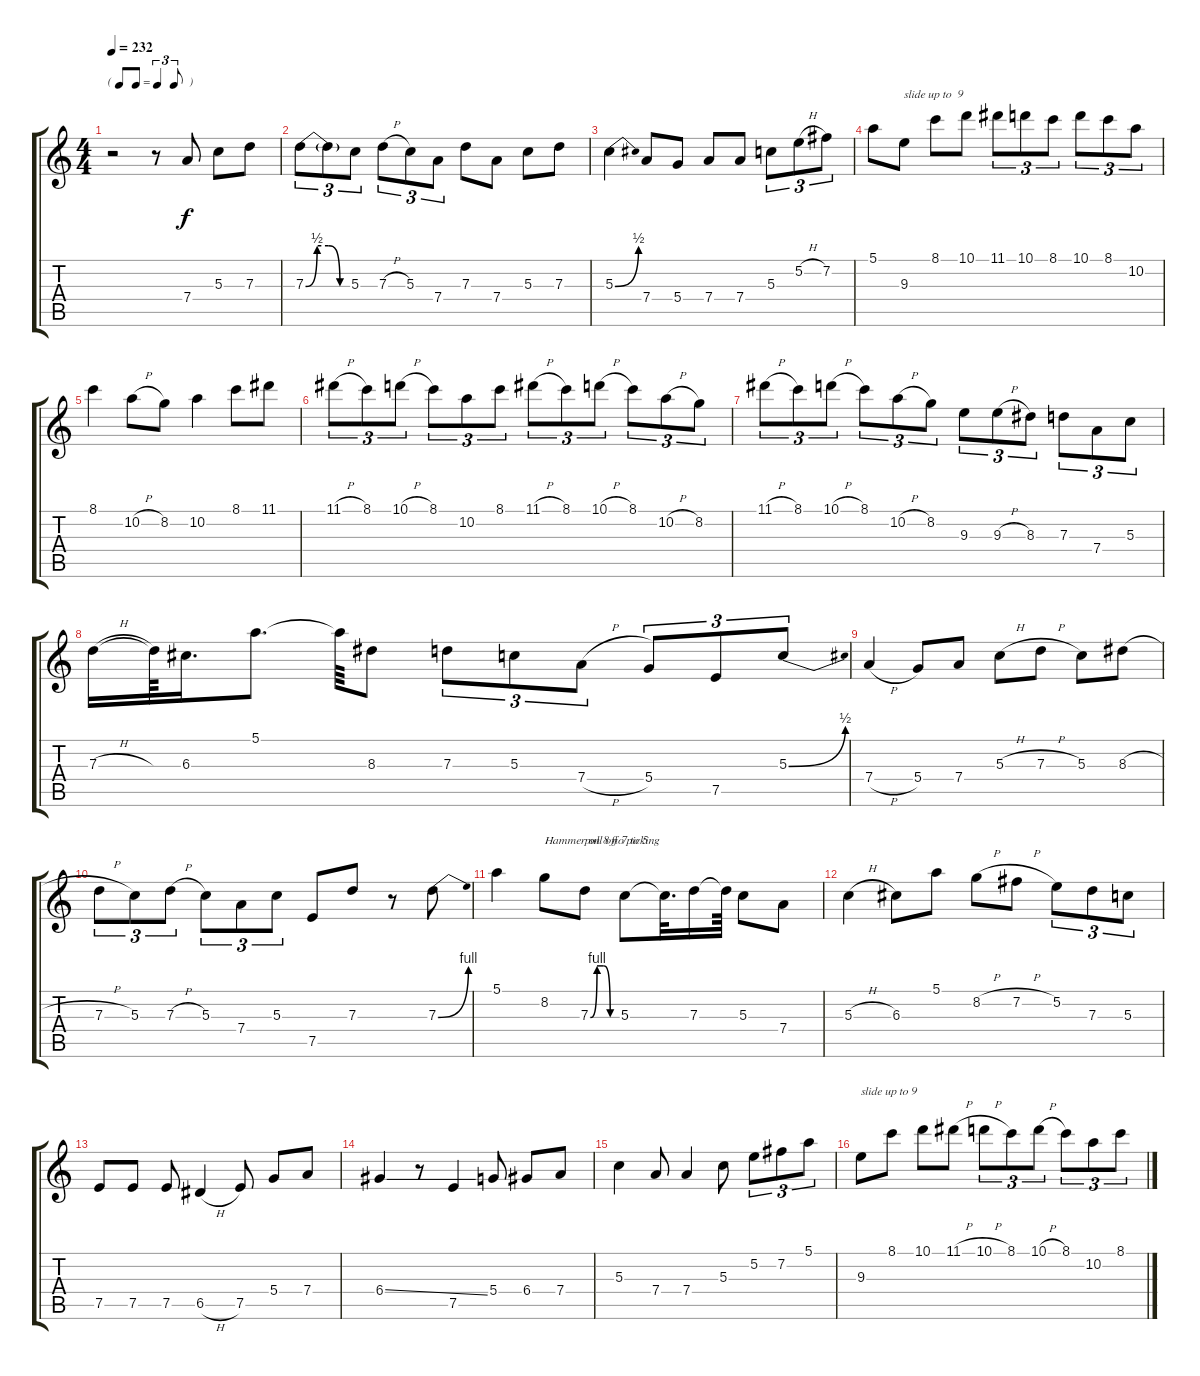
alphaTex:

\track "" {instrument overdrivenguitar}
\staff {score tabs}
\tuning (E4 B3 G3 D3 A2 E2) {hide}
\ts (4 4)
\tf triplet8th
\tempo 232
\clef g2
\ks c
r.2{dy f instrument overdrivenguitar} r.8 7.4.8 5.3.8 7.3.8 |
7.3{be (custom 0 0 15 2 30 2 45 0 60 0)}.8{tu (3 2)} 7.3{t}.8{tu (3 2)} 5.3.8{tu (3 2)} 7.3{h}.8{tu (3 2)} 5.3.8{tu (3 2)} 7.4.8{tu (3 2)} 7.3.8 7.4.8 5.3.8 7.3.8 |
5.3{be (bend 0 0 60 2)}.4 7.4.8 5.4.8 7.4.8 7.4.8 5.3.8{tu (3 2)} 5.2{h}.8{tu (3 2)} 7.2.8{tu (3 2)} |
5.1.8 9.3.8{txt "slide up to  9"} 8.1.8 10.1.8 11.1.8{tu (3 2)} 10.1.8{tu (3 2)} 8.1.8{tu (3 2)} 10.1.8{tu (3 2)} 8.1.8{tu (3 2)} 10.2.8{tu (3 2)} |
8.1.4 10.2{h}.8 8.2.8 10.2.4 8.1.8 11.1.8 |
11.1{h}.8{tu (3 2)} 8.1.8{tu (3 2)} 10.1{h}.8{tu (3 2)} 8.1.8{tu (3 2)} 10.2.8{tu (3 2)} 8.1.8{tu (3 2)} 11.1{h}.8{tu (3 2)} 8.1.8{tu (3 2)} 10.1{h}.8{tu (3 2)} 8.1.8{tu (3 2)} 10.2{h}.8{tu (3 2)} 8.2.8{tu (3 2)} |
11.1{h}.8{tu (3 2)} 8.1.8{tu (3 2)} 10.1{h}.8{tu (3 2)} 8.1.8{tu (3 2)} 10.2{h}.8{tu (3 2)} 8.2.8{tu (3 2)} 9.3.8{tu (3 2)} 9.3{h}.8{tu (3 2)} 8.3.8{tu (3 2)} 7.3.8{tu (3 2)} 7.4.8{tu (3 2)} 5.3.8{tu (3 2)} |
7.3{h}.16 7.3{t}.64 6.3.16{d} 5.1.8{d} 5.1{t}.64 8.3.8 7.3.8{tu (3 2)} 5.3.8{tu (3 2)} 7.4{h}.8{tu (3 2)} 5.4.8{tu (3 2)} 7.5.8{tu (3 2)} 5.3{be (bend 0 0 60 2)}.8{tu (3 2)} |
7.4{h}.4 5.4.8 7.4.8 5.3{h}.8 7.3{h}.8 5.3.8 8.3{h}.8 |
7.3{h}.8{tu (3 2)} 5.3.8{tu (3 2)} 7.3{h}.8{tu (3 2)} 5.3.8{tu (3 2)} 7.4.8{tu (3 2)} 5.3.8{tu (3 2)} 7.5.8 7.3.8 r.8 7.3{be (bend 0 0 60 4)}.8 |
5.1.4 8.2.8{txt "Hammer on 8 no picking"} 7.3{be (custom 0 0 15 4 30 4 45 0 60 0)}.8{txt "pull off 7 to 5"} 5.3.8 5.3{t}.32{d} 7.3.16 7.3{t}.64 5.3.8 7.4.8 |
5.3{h}.4 6.3.8 5.1.8 8.2{h}.8 7.2{h}.8 5.2.8{tu (3 2)} 7.3.8{tu (3 2)} 5.3.8{tu (3 2)} |
7.5.8 7.5.8 7.5.8 6.5{h}.4 7.5.8 5.4.8 7.4.8 |
6.4{ss}.4 r.8 7.5.4 5.4.8 6.4.8 7.4.8 |
5.3.4 7.4.8 7.4.4 5.3.8 5.2.8{tu (3 2)} 7.2.8{tu (3 2)} 5.1.8{tu (3 2)} |
9.3.8{txt "slide up to 9"} 8.1.8 10.1.8 11.1{h}.8 10.1{h}.8{tu (3 2)} 8.1.8{tu (3 2)} 10.1{h}.8{tu (3 2)} 8.1.8{tu (3 2)} 10.2.8{tu (3 2)} 8.1.8{tu (3 2)}
